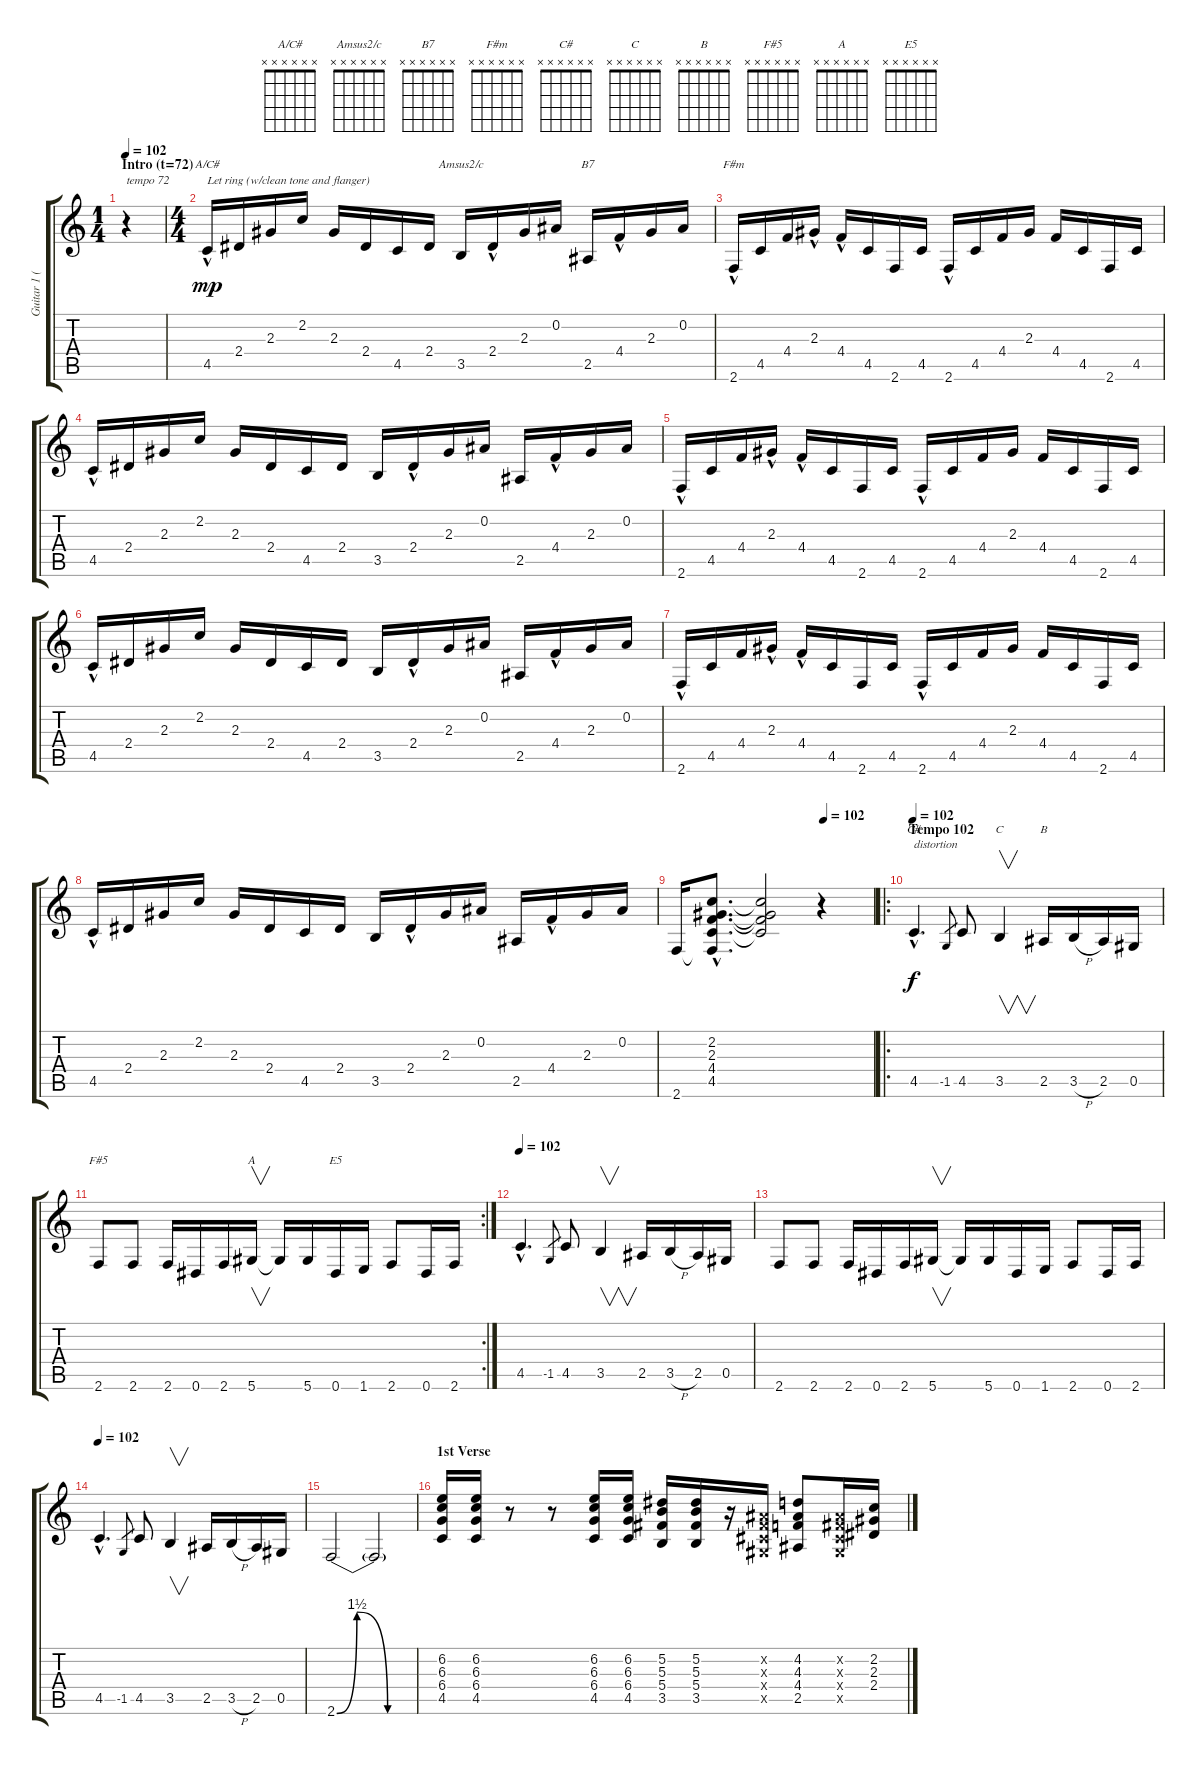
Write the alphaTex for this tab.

\track ("Guitar 1 (Slash)" "Guitar 1 (") {instrument overdrivenguitar}
\staff {score tabs}
\tuning (Eb4 Bb3 Gb3 Db3 Ab2 Eb2) {hide}
\chord ("A/C#" x x x x x x) {firstfret 0}
\chord ("Amsus2/c" x x x x x x) {firstfret 0}
\chord ("B7" x x x x x x) {firstfret 0}
\chord ("F#m" x x x x x x) {firstfret 0}
\chord ("C#" x x x x x x) {firstfret 0}
\chord ("C" x x x x x x) {firstfret 0}
\chord ("B" x x x x x x) {firstfret 0}
\chord ("F#5" x x x x x x) {firstfret 0}
\chord ("A" x x x x x x) {firstfret 0}
\chord ("E5" x x x x x x) {firstfret 0}
\ts (1 4)
\section ("" "Intro (t=72)")
\tempo 102
\tempo 72
\tempo 102
\clef g2
\ks c
r.4{txt "tempo 72" dy mp instrument electricguitarjazz} |
\ts (4 4)
4.5{hac}.16{ch "A/C#" txt "Let ring (w/clean tone and flanger)"} 2.4.16 2.3.16 2.2.16 2.3.16 2.4.16 4.5.16 2.4.16 3.5.16{ch "Amsus2/c"} 2.4{hac}.16 2.3.16 0.2.16 2.5.16{ch "B7"} 4.4{hac}.16 2.3.16 0.2.16 |
2.6{hac}.16{ch "F#m"} 4.5.16 4.4.16 2.3{hac}.16 4.4{hac}.16 4.5.16 2.6.16 4.5.16 2.6{hac}.16 4.5.16 4.4.16 2.3.16 4.4.16 4.5.16 2.6.16 4.5.16 |
4.5{hac}.16 2.4.16 2.3.16 2.2.16 2.3.16 2.4.16 4.5.16 2.4.16 3.5.16 2.4{hac}.16 2.3.16 0.2.16 2.5.16 4.4{hac}.16 2.3.16 0.2.16 |
2.6{hac}.16 4.5.16 4.4.16 2.3{hac}.16 4.4{hac}.16 4.5.16 2.6.16 4.5.16 2.6{hac}.16 4.5.16 4.4.16 2.3.16 4.4.16 4.5.16 2.6.16 4.5.16 |
4.5{hac}.16 2.4.16 2.3.16 2.2.16 2.3.16 2.4.16 4.5.16 2.4.16 3.5.16 2.4{hac}.16 2.3.16 0.2.16 2.5.16 4.4{hac}.16 2.3.16 0.2.16 |
2.6{hac}.16 4.5.16 4.4.16 2.3{hac}.16 4.4{hac}.16 4.5.16 2.6.16 4.5.16 2.6{hac}.16 4.5.16 4.4.16 2.3.16 4.4.16 4.5.16 2.6.16 4.5.16 |
4.5{hac}.16 2.4.16 2.3.16 2.2.16 2.3.16 2.4.16 4.5.16 2.4.16 3.5.16 2.4{hac}.16 2.3.16 0.2.16 2.5.16 4.4{hac}.16 2.3.16 0.2.16 |
\tempo (102 0.75)
2.6.16 (2.2{hac} 2.3{hac} 4.4{hac} 4.5{hac} 2.6{hac t}).8{d} (2.2{t} 2.3{t} 4.4{t} 4.5{t}).2 r.4 |
\ro
\section ("" "Tempo 102")
\tempo 102
4.5{hac}.4{d ch "C#" txt "distortion" dy f instrument overdrivenguitar} -1.5.8{gr} 4.5.8 3.5.4{v ch "C"} 2.5.16{ch "B"} 3.5{h}.16 2.5.16 0.5.16 |
\rc 2
2.6.8{ch "F#5"} 2.6.8 2.6.16 0.6.16 2.6.16 5.6.16{v ch "A"} 5.6{t}.16 5.6.16 0.6.16{ch "E5"} 1.6.16 2.6.8 0.6.16 2.6.16 |
\tempo 102
4.5{hac}.4{d instrument overdrivenguitar} -1.5.8{gr} 4.5.8 3.5.4{v} 2.5.16 3.5{h}.16 2.5.16 0.5.16 |
2.6.8 2.6.8 2.6.16 0.6.16 2.6.16 5.6.16{v} 5.6{t}.16 5.6.16 0.6.16 1.6.16 2.6.8 0.6.16 2.6.16 |
\tempo 102
4.5{hac}.4{d instrument overdrivenguitar} -1.5.8{gr} 4.5.8 3.5.4{v} 2.5.16 3.5{h}.16 2.5.16 0.5.16 |
2.6{be (custom 0 0 15 6 38 0 45 0 60 0)}.2 2.6{t}.2 |
\section ("" "1st Verse")
(6.2 6.3 6.4 4.5).16 (6.2 6.3 6.4 4.5).16 r.8 r.8 (6.2 6.3 6.4 4.5).16 (6.2 6.3 6.4 4.5).16 (5.2 5.3 5.4 3.5).16 (5.2 5.3 5.4 3.5).16 r.16 (0.2{x} 0.3{x} 0.4{x} 0.5{x}).16 (4.2 4.3 4.4 2.5).8 (0.2{x} 0.3{x} 0.4{x} 0.5{x}).16 (2.2 2.3 2.4).16
